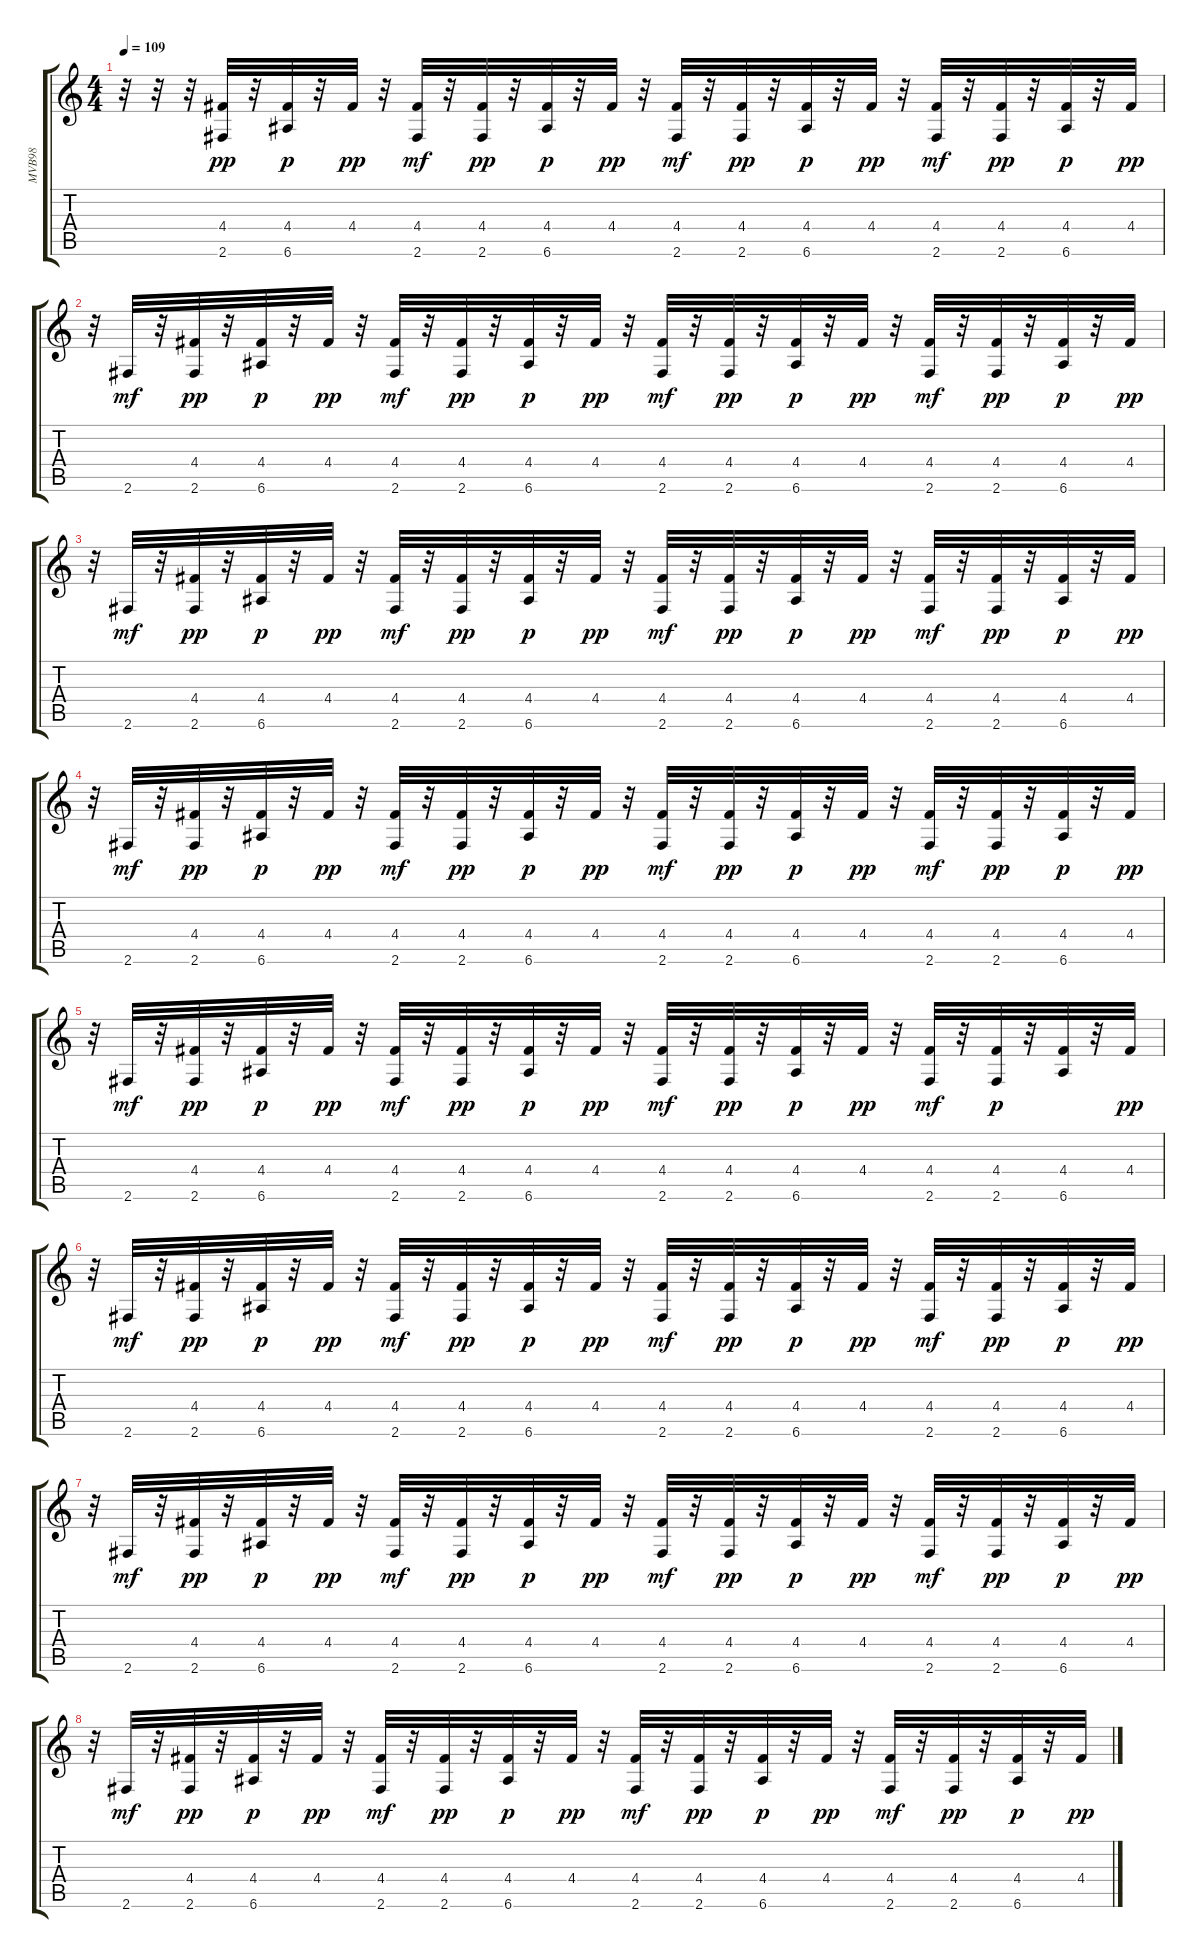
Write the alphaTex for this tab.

\track ("MVB98" "MVB98") {instrument acousticguitarsteel}
\staff {score tabs}
\tuning (E4 B3 G3 D3 A2 E2) {hide}
\ts (4 4)
\tempo 109
\clef g2
\ks c
r.32{dy pp} r.32 r.32 (4.4 2.6).32 r.32 (4.4 6.6).32{dy p} r.32 4.4.32{dy pp} r.32 (4.4 2.6).32{dy mf} r.32 (4.4 2.6).32{dy pp} r.32 (4.4 6.6).32{dy p} r.32 4.4.32{dy pp} r.32 (4.4 2.6).32{dy mf} r.32 (4.4 2.6).32{dy pp} r.32 (4.4 6.6).32{dy p} r.32 4.4.32{dy pp} r.32 (4.4 2.6).32{dy mf} r.32 (4.4 2.6).32{dy pp} r.32 (4.4 6.6).32{dy p} r.32 4.4.32{dy pp} |
r.32 2.6.32{dy mf} r.32 (4.4 2.6).32{dy pp} r.32 (4.4 6.6).32{dy p} r.32 4.4.32{dy pp} r.32 (4.4 2.6).32{dy mf} r.32 (4.4 2.6).32{dy pp} r.32 (4.4 6.6).32{dy p} r.32 4.4.32{dy pp} r.32 (4.4 2.6).32{dy mf} r.32 (4.4 2.6).32{dy pp} r.32 (4.4 6.6).32{dy p} r.32 4.4.32{dy pp} r.32 (4.4 2.6).32{dy mf} r.32 (4.4 2.6).32{dy pp} r.32 (4.4 6.6).32{dy p} r.32 4.4.32{dy pp} |
r.32 2.6.32{dy mf} r.32 (4.4 2.6).32{dy pp} r.32 (4.4 6.6).32{dy p} r.32 4.4.32{dy pp} r.32 (4.4 2.6).32{dy mf} r.32 (4.4 2.6).32{dy pp} r.32 (4.4 6.6).32{dy p} r.32 4.4.32{dy pp} r.32 (4.4 2.6).32{dy mf} r.32 (4.4 2.6).32{dy pp} r.32 (4.4 6.6).32{dy p} r.32 4.4.32{dy pp} r.32 (4.4 2.6).32{dy mf} r.32 (4.4 2.6).32{dy pp} r.32 (4.4 6.6).32{dy p} r.32 4.4.32{dy pp} |
r.32 2.6.32{dy mf} r.32 (4.4 2.6).32{dy pp} r.32 (4.4 6.6).32{dy p} r.32 4.4.32{dy pp} r.32 (4.4 2.6).32{dy mf} r.32 (4.4 2.6).32{dy pp} r.32 (4.4 6.6).32{dy p} r.32 4.4.32{dy pp} r.32 (4.4 2.6).32{dy mf} r.32 (4.4 2.6).32{dy pp} r.32 (4.4 6.6).32{dy p} r.32 4.4.32{dy pp} r.32 (4.4 2.6).32{dy mf} r.32 (4.4 2.6).32{dy pp} r.32 (4.4 6.6).32{dy p} r.32 4.4.32{dy pp} |
r.32 2.6.32{dy mf} r.32 (4.4 2.6).32{dy pp} r.32 (4.4 6.6).32{dy p} r.32 4.4.32{dy pp} r.32 (4.4 2.6).32{dy mf} r.32 (4.4 2.6).32{dy pp} r.32 (4.4 6.6).32{dy p} r.32 4.4.32{dy pp} r.32 (4.4 2.6).32{dy mf} r.32 (4.4 2.6).32{dy pp} r.32 (4.4 6.6).32{dy p} r.32 4.4.32{dy pp} r.32 (4.4 2.6).32{dy mf} r.32 (4.4 2.6).32{dy p} r.32 (4.4 6.6).32 r.32 4.4.32{dy pp} |
r.32 2.6.32{dy mf} r.32 (4.4 2.6).32{dy pp} r.32 (4.4 6.6).32{dy p} r.32 4.4.32{dy pp} r.32 (4.4 2.6).32{dy mf} r.32 (4.4 2.6).32{dy pp} r.32 (4.4 6.6).32{dy p} r.32 4.4.32{dy pp} r.32 (4.4 2.6).32{dy mf} r.32 (4.4 2.6).32{dy pp} r.32 (4.4 6.6).32{dy p} r.32 4.4.32{dy pp} r.32 (4.4 2.6).32{dy mf} r.32 (4.4 2.6).32{dy pp} r.32 (4.4 6.6).32{dy p} r.32 4.4.32{dy pp} |
r.32 2.6.32{dy mf} r.32 (4.4 2.6).32{dy pp} r.32 (4.4 6.6).32{dy p} r.32 4.4.32{dy pp} r.32 (4.4 2.6).32{dy mf} r.32 (4.4 2.6).32{dy pp} r.32 (4.4 6.6).32{dy p} r.32 4.4.32{dy pp} r.32 (4.4 2.6).32{dy mf} r.32 (4.4 2.6).32{dy pp} r.32 (4.4 6.6).32{dy p} r.32 4.4.32{dy pp} r.32 (4.4 2.6).32{dy mf} r.32 (4.4 2.6).32{dy pp} r.32 (4.4 6.6).32{dy p} r.32 4.4.32{dy pp} |
r.32 2.6.32{dy mf} r.32 (4.4 2.6).32{dy pp} r.32 (4.4 6.6).32{dy p} r.32 4.4.32{dy pp} r.32 (4.4 2.6).32{dy mf} r.32 (4.4 2.6).32{dy pp} r.32 (4.4 6.6).32{dy p} r.32 4.4.32{dy pp} r.32 (4.4 2.6).32{dy mf} r.32 (4.4 2.6).32{dy pp} r.32 (4.4 6.6).32{dy p} r.32 4.4.32{dy pp} r.32 (4.4 2.6).32{dy mf} r.32 (4.4 2.6).32{dy pp} r.32 (4.4 6.6).32{dy p} r.32 4.4.32{dy pp}
